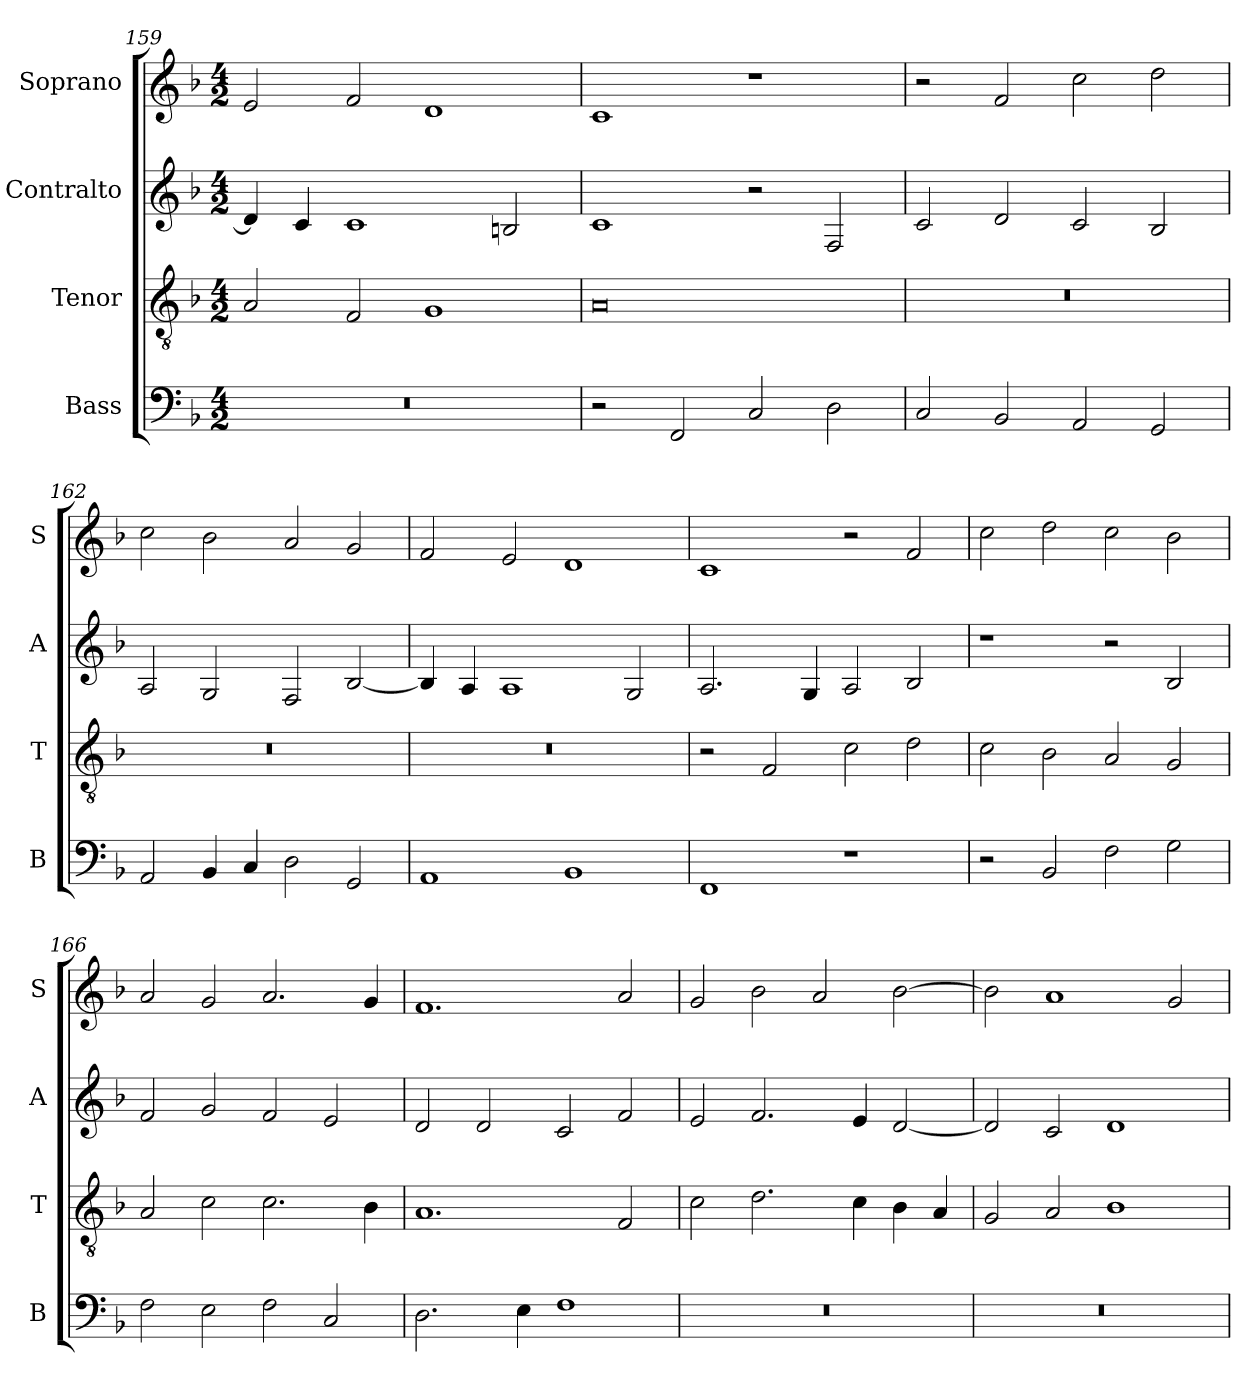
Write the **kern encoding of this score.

**kern	**kern	**kern	**kern
*part4	*part3	*part2	*part1
*staff4	*staff3	*staff2	*staff1
*I"Bass	*I"Tenor	*I"Contralto	*I"Soprano
*I'B	*I'T	*I'A	*I'S
*clefF4	*clefGv2	*clefG2	*clefG2
*k[b-]	*k[b-]	*k[b-]	*k[b-]
*F:ion	*F:ion	*F:ion	*F:ion
*M4/2	*M4/2	*M4/2	*M4/2
=159	=159	=159	=159
0r	2A	4d]	2e
.	.	4c	.
.	2F	1c	2f
.	1G	.	1d
.	.	2Bn	.
=160	=160	=160	=160
2r	0A	1c	1c
2FF	.	.	.
2C	.	2r	1r
2D	.	2F	.
=161	=161	=161	=161
2C	0r	2c	2r
2BB-	.	2d	2f
2AA	.	2c	2cc
2GG	.	2B-	2dd
=162	=162	=162	=162
2AA	0r	2A	2cc
4BB-	.	2G	2b-
4C	.	.	.
2D	.	2F	2a
2GG	.	[2B-	2g
=163	=163	=163	=163
1AA	0r	4B-]	2f
.	.	4A	.
.	.	1A	2e
1BB-	.	.	1d
.	.	2G	.
=164	=164	=164	=164
1FF	2r	2.A	1c
.	2F	.	.
.	.	4G	.
1r	2c	2A	2r
.	2d	2B-	2f
=165	=165	=165	=165
2r	2c	1r	2cc
2BB-	2B-	.	2dd
2F	2A	2r	2cc
2G	2G	2B-	2b-
=166	=166	=166	=166
2F	2A	2f	2a
2E	2c	2g	2g
2F	2.c	2f	2.a
2C	.	2e	.
.	4B-	.	4g
=167	=167	=167	=167
2.D	1.A	2d	1.f
.	.	2d	.
4E	.	.	.
1F	.	2c	.
.	2F	2f	2a
=168	=168	=168	=168
0r	2c	2e	2g
.	2.d	2.f	2b-
.	.	.	2a
.	4c	4e	.
.	4B-	[2d	[2b-
.	4A	.	.
=169	=169	=169	=169
0r	2G	2d]	2b-]
.	2A	2c	1a
.	1B-	1d	.
.	.	.	2g
=	=	=	=
*-	*-	*-	*-
